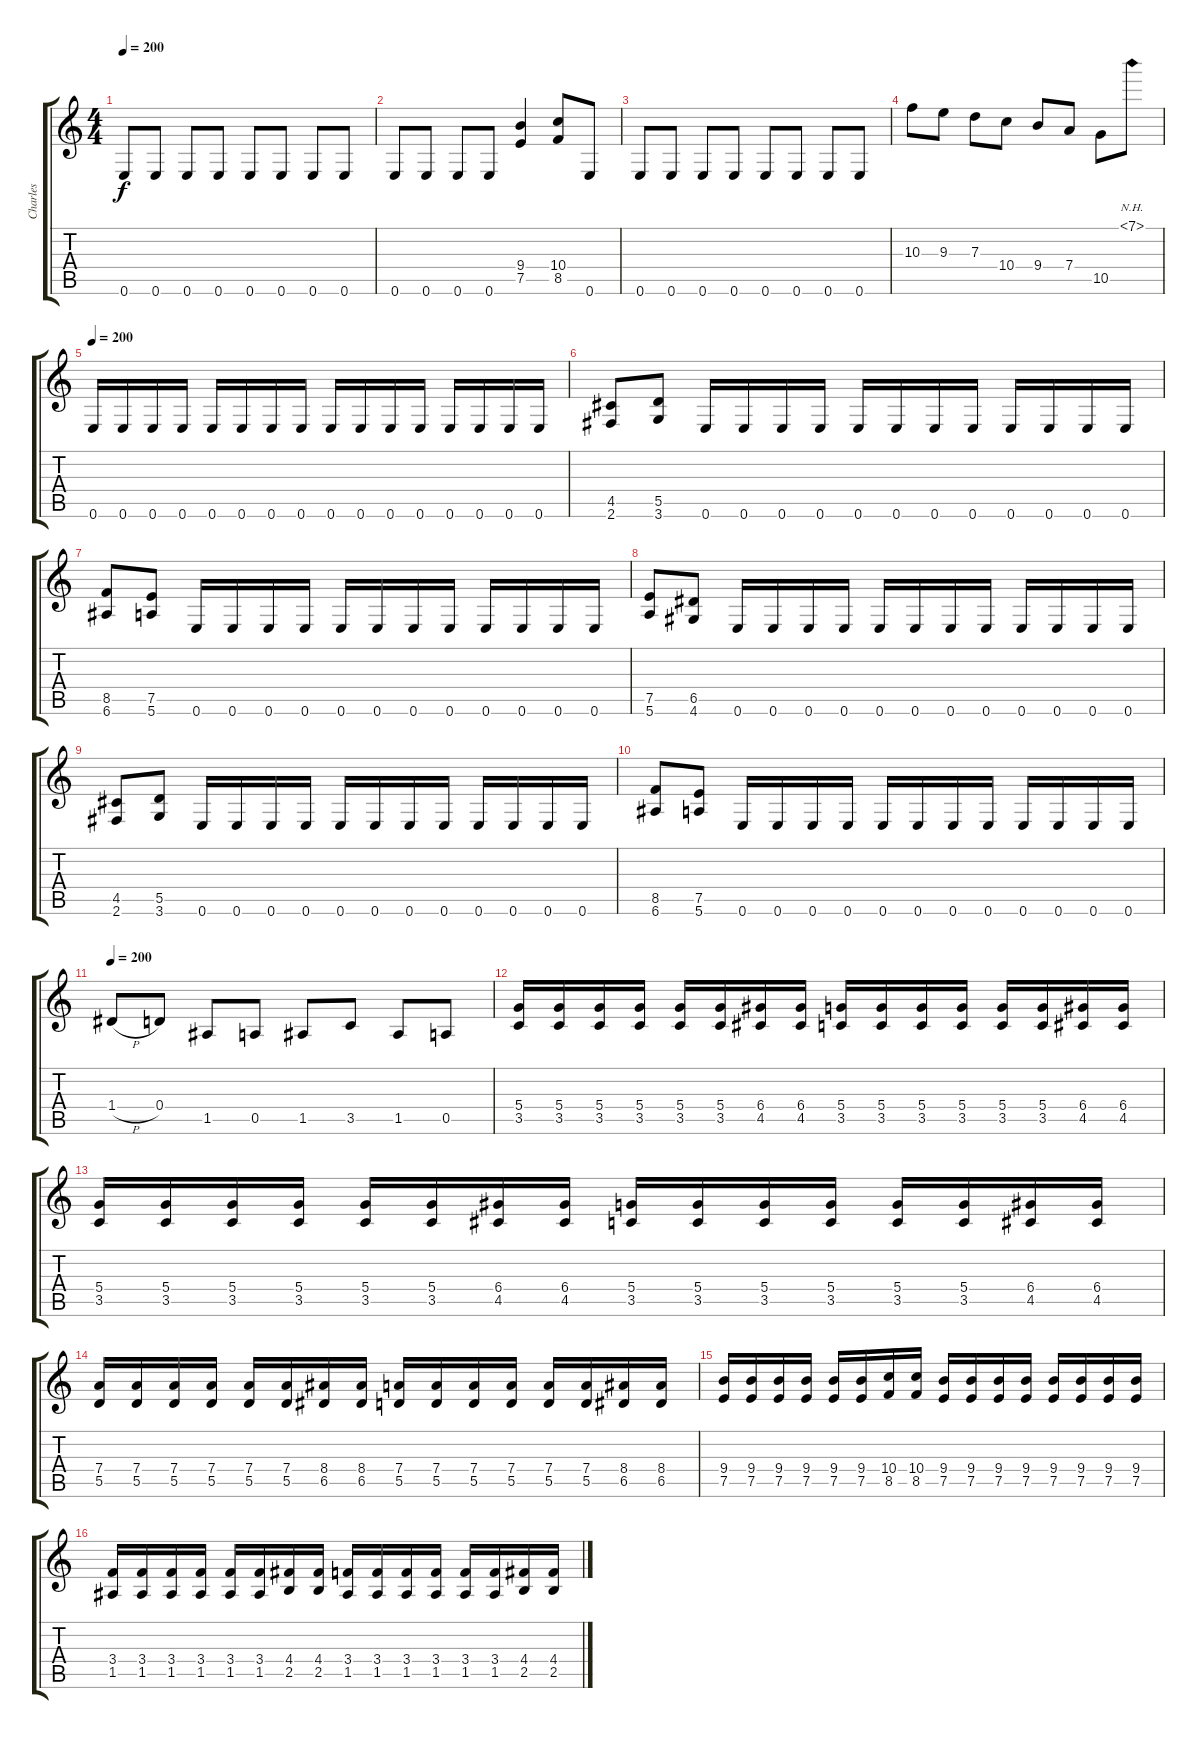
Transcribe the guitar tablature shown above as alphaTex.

\track ("Charles" "Charles") {instrument distortionguitar}
\staff {score tabs}
\tuning (E4 B3 G3 D3 A2 E2) {hide}
\ts (4 4)
\tempo 200
\clef g2
\ks c
0.6.8{dy f} 0.6.8 0.6.8 0.6.8 0.6.8 0.6.8 0.6.8 0.6.8 |
0.6.8 0.6.8 0.6.8 0.6.8 (9.4 7.5).4 (10.4 8.5).8 0.6.8 |
0.6.8 0.6.8 0.6.8 0.6.8 0.6.8 0.6.8 0.6.8 0.6.8 |
10.3.8 9.3.8 7.3.8 10.4.8 9.4.8 7.4.8 10.5.8 7.1{nh}.8 |
\tempo 200
0.6.16 0.6.16 0.6.16 0.6.16 0.6.16 0.6.16 0.6.16 0.6.16 0.6.16 0.6.16 0.6.16 0.6.16 0.6.16 0.6.16 0.6.16 0.6.16 |
(4.5 2.6).8 (5.5 3.6).8 0.6.16 0.6.16 0.6.16 0.6.16 0.6.16 0.6.16 0.6.16 0.6.16 0.6.16 0.6.16 0.6.16 0.6.16 |
(8.5 6.6).8 (7.5 5.6).8 0.6.16 0.6.16 0.6.16 0.6.16 0.6.16 0.6.16 0.6.16 0.6.16 0.6.16 0.6.16 0.6.16 0.6.16 |
(7.5 5.6).8 (6.5 4.6).8 0.6.16 0.6.16 0.6.16 0.6.16 0.6.16 0.6.16 0.6.16 0.6.16 0.6.16 0.6.16 0.6.16 0.6.16 |
(4.5 2.6).8 (5.5 3.6).8 0.6.16 0.6.16 0.6.16 0.6.16 0.6.16 0.6.16 0.6.16 0.6.16 0.6.16 0.6.16 0.6.16 0.6.16 |
(8.5 6.6).8 (7.5 5.6).8 0.6.16 0.6.16 0.6.16 0.6.16 0.6.16 0.6.16 0.6.16 0.6.16 0.6.16 0.6.16 0.6.16 0.6.16 |
\tempo 200
1.4{h}.8 0.4.8 1.5.8 0.5.8 1.5.8 3.5.8 1.5.8 0.5.8 |
(5.4 3.5).16 (5.4 3.5).16 (5.4 3.5).16 (5.4 3.5).16 (5.4 3.5).16 (5.4 3.5).16 (6.4 4.5).16 (6.4 4.5).16 (5.4 3.5).16 (5.4 3.5).16 (5.4 3.5).16 (5.4 3.5).16 (5.4 3.5).16 (5.4 3.5).16 (6.4 4.5).16 (6.4 4.5).16 |
(5.4 3.5).16 (5.4 3.5).16 (5.4 3.5).16 (5.4 3.5).16 (5.4 3.5).16 (5.4 3.5).16 (6.4 4.5).16 (6.4 4.5).16 (5.4 3.5).16 (5.4 3.5).16 (5.4 3.5).16 (5.4 3.5).16 (5.4 3.5).16 (5.4 3.5).16 (6.4 4.5).16 (6.4 4.5).16 |
(7.4 5.5).16 (7.4 5.5).16 (7.4 5.5).16 (7.4 5.5).16 (7.4 5.5).16 (7.4 5.5).16 (8.4 6.5).16 (8.4 6.5).16 (7.4 5.5).16 (7.4 5.5).16 (7.4 5.5).16 (7.4 5.5).16 (7.4 5.5).16 (7.4 5.5).16 (8.4 6.5).16 (8.4 6.5).16 |
(9.4 7.5).16 (9.4 7.5).16 (9.4 7.5).16 (9.4 7.5).16 (9.4 7.5).16 (9.4 7.5).16 (10.4 8.5).16 (10.4 8.5).16 (9.4 7.5).16 (9.4 7.5).16 (9.4 7.5).16 (9.4 7.5).16 (9.4 7.5).16 (9.4 7.5).16 (9.4 7.5).16 (9.4 7.5).16 |
(3.4 1.5).16 (3.4 1.5).16 (3.4 1.5).16 (3.4 1.5).16 (3.4 1.5).16 (3.4 1.5).16 (4.4 2.5).16 (4.4 2.5).16 (3.4 1.5).16 (3.4 1.5).16 (3.4 1.5).16 (3.4 1.5).16 (3.4 1.5).16 (3.4 1.5).16 (4.4 2.5).16 (4.4 2.5).16
